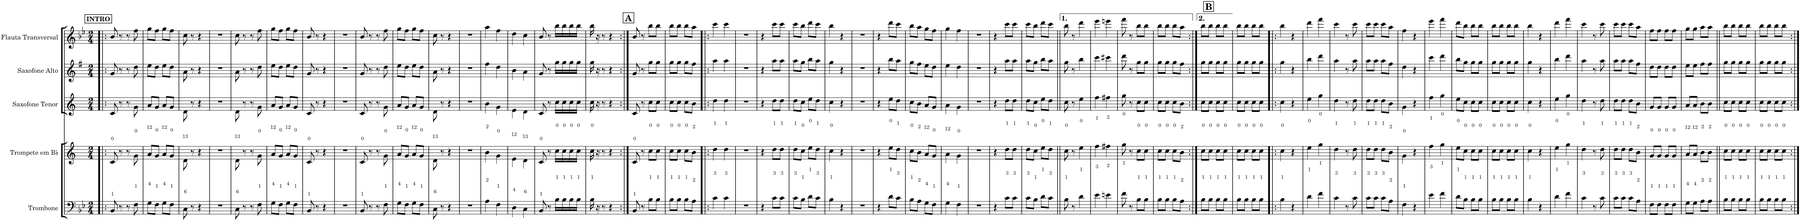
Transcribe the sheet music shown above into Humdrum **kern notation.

**kern	**kern	**kern	**kern	**kern
*part5	*part4	*part3	*part2	*part1
*staff5	*staff4	*staff3	*staff2	*staff1
*I"Trombone	*I"Trompete em Bb	*I"Saxofone Tenor	*I"Saxofone Alto	*I"Flauta Transversal
*I'Tbn.	*I'Tpt. em Bb	*I'Sax. Tn.	*	*I'Fl.
*clefF4	*clefG2	*clefG2	*clefG2	*clefG2
*	*Trd1c2	*Trd8c14	*Trd5c9	*
*k[b-e-]	*k[]	*k[]	*k[f#]	*k[b-e-]
*M2/4	*M2/4	*M2/4	*M2/4	*M2/4
!!LO:REH:place=s1:a:B:cj:t=INTRO
=1!|:	=1!|:	=1!|:	=1!|:	=1!|:
8BB-/	8c/	8c/	8g/	8b-/
8r	8r	8r	8r	8r
8r	8r	8r	8r	8r
8F\	8g\	8g\	8dd\	8ff\
=2	=2	=2	=2	=2
8G\L	8a/L	8a/L	8ee\L	8gg\L
8F\J	8g/J	8g/J	8dd\J	8ff\J
8G\L	8a/L	8a/L	8ee\L	8gg\L
8F\J	8g/J	8g/J	8dd\J	8ff\J
=3	=3	=3	=3	=3
8C\	8d\	8d\	8a\	8cc\
8r	8r	8r	8r	8r
4r	4r	4r	4r	4r
=4	=4	=4	=4	=4
2r	2r	2r	2r	2r
=5	=5	=5	=5	=5
8C\	8d\	8d\	8a\	8cc\
8r	8r	8r	8r	8r
8r	8r	8r	8r	8r
8F\	8g\	8g\	8dd\	8ff\
=6	=6	=6	=6	=6
8G\L	8a/L	8a/L	8ee\L	8gg\L
8F\J	8g/J	8g/J	8dd\J	8ff\J
8G\L	8a/L	8a/L	8ee\L	8gg\L
8F\J	8g/J	8g/J	8dd\J	8ff\J
=7	=7	=7	=7	=7
8BB-/	8c/	8c/	8g/	8b-/
8r	8r	8r	8r	8r
4r	4r	4r	4r	4r
=8	=8	=8	=8	=8
2r	2r	2r	2r	2r
=9	=9	=9	=9	=9
8BB-/	8c/	8c/	8g/	8b-/
8r	8r	8r	8r	8r
8r	8r	8r	8r	8r
8F\	8g\	8g\	8dd\	8ff\
=10	=10	=10	=10	=10
8G\L	8a/L	8a/L	8ee\L	8gg\L
8F\J	8g/J	8g/J	8dd\J	8ff\J
8G\L	8a/L	8a/L	8ee\L	8gg\L
8F\J	8g/J	8g/J	8dd\J	8ff\J
=11	=11	=11	=11	=11
8C\	8d\	8d\	8a\	8cc\
8r	8r	8r	8r	8r
4r	4r	4r	4r	4r
=12	=12	=12	=12	=12
2r	2r	2r	2r	2r
=13	=13	=13	=13	=13
4A\	4b\	4b\	4ff#\	4aa\
4F\	4g\	4g\	4dd\	4ff\
=14	=14	=14	=14	=14
4D\	4e\	4e\	4b\	4dd\
4C\	4d\	4d\	4a\	4cc\
=15	=15	=15	=15	=15
8BB-/	8c/	8c/	8g/	8b-/
8r	8r	8r	8r	8r
16B-\LL	16cc\LL	16cc\LL	16gg\LL	16bb-\LL
16B-\	16cc\	16cc\	16gg\	16bb-\
16B-\	16cc\	16cc\	16gg\	16bb-\
16B-\JJ	16cc\JJ	16cc\JJ	16gg\JJ	16bb-\JJ
=16	=16	=16	=16	=16
16B-\	16cc\	16cc\	16gg\	16bb-\
16r	16r	16r	16r	16r
8r	8r	8r	8r	8r
4r	4r	4r	4r	4r
!!LO:REH:place=s1:a:B:cj:fs=14:t=A
=17:|!	=17:|!	=17:|!	=17:|!	=17:|!
8BB-/	8c/	8c/	8g/	8b-/
8r	8r	8r	8r	8r
8B-\L	8cc\L	8cc\L	8gg\L	8bb-\L
8B-\J	8cc\J	8cc\J	8gg\J	8bb-\J
=18	=18	=18	=18	=18
8B-\L	8cc\L	8cc\L	8gg\L	8bb-\L
8B-\J	8cc\J	8cc\J	8gg\J	8bb-\J
8B-\L	8cc\L	8cc\L	8gg\L	8bb-\L
8A\J	8b\J	8b\J	8ff#\J	8aa\J
=19!|:	=19!|:	=19!|:	=19!|:	=19!|:
4c\	4dd\	4dd\	4aa\	4ccc\
4c\	4dd\	4dd\	4aa\	4ccc\
=20	=20	=20	=20	=20
2r	2r	2r	2r	2r
=21	=21	=21	=21	=21
4r	4r	4r	4r	4r
8c\L	8dd\L	8dd\L	8aa\L	8ccc\L
8c\J	8dd\J	8dd\J	8aa\J	8ccc\J
=22	=22	=22	=22	=22
8c\L	8dd\L	8dd\L	8aa\L	8ccc\L
8B-\J	8cc\J	8cc\J	8gg\J	8bb-\J
8d\L	8ee\L	8ee\L	8bb\L	8ddd\L
8c\J	8dd\J	8dd\J	8aa\J	8ccc\J
=23	=23	=23	=23	=23
4B-\	4cc\	4cc\	4gg\	4bb-\
4r	4r	4r	4r	4r
=24	=24	=24	=24	=24
2r	2r	2r	2r	2r
=25	=25	=25	=25	=25
4r	4r	4r	4r	4r
8d\L	8ee\L	8ee\L	8bb\L	8ddd\L
8c\J	8dd\J	8dd\J	8aa\J	8ccc\J
=26	=26	=26	=26	=26
8B-\L	8cc\L	8cc\L	8gg\L	8bb-\L
8A\J	8b\J	8b\J	8ff#\J	8aa\J
8G\L	8a/L	8a/L	8ee\L	8gg\L
8F\J	8g/J	8g/J	8dd\J	8ff\J
=27	=27	=27	=27	=27
4G\	4a\	4a\	4ee\	4gg\
4F\	4g\	4g\	4dd\	4ff\
=28	=28	=28	=28	=28
2r	2r	2r	2r	2r
=29	=29	=29	=29	=29
4r	4r	4r	4r	4r
8c\L	8dd\L	8dd\L	8aa\L	8ccc\L
8c\J	8dd\J	8dd\J	8aa\J	8ccc\J
=30	=30	=30	=30	=30
8c\L	8dd\L	8dd\L	8aa\L	8ccc\L
8B-\J	8cc\J	8cc\J	8gg\J	8bb-\J
8d\L	8ee\L	8ee\L	8bb\L	8ddd\L
8c\J	8dd\J	8dd\J	8aa\J	8ccc\J
=31||	=31||	=31||	=31||	=31||
8B-\	8cc\	8cc\	8gg\	8bb-\
8r	8r	8r	8r	8r
4d\	4ee\	4ee\	4bb\	4ddd\
=32	=32	=32	=32	=32
4e-\	4ff\	4ff\	4ccc\	4eee-\
4en\	4ff#X\	4ff#X\	4ccc#X\	4eeen\
=33	=33	=33	=33	=33
8f\	8gg\	8gg\	8ddd\	8fff\
8r	8r	8r	8r	8r
8B-\L	8cc\L	8cc\L	8gg\L	8bb-\L
8B-\J	8cc\J	8cc\J	8gg\J	8bb-\J
=34	=34	=34	=34	=34
8B-\L	8cc\L	8cc\L	8gg\L	8bb-\L
8B-\J	8cc\J	8cc\J	8gg\J	8bb-\J
8B-\L	8cc\L	8cc\L	8gg\L	8bb-\L
8A\J	8b\J	8b\J	8ff#\J	8aa\J
!!LO:REH:place=s1:a:B:cj:fs=14:t=B:qo=0.5
=35:|!	=35:|!	=35:|!	=35:|!	=35:|!
8B-\L	8cc\L	8cc\L	8gg\L	8bb-\L
8B-\J	8cc\J	8cc\J	8gg\J	8bb-\J
8B-\L	8cc\L	8cc\L	8gg\L	8bb-\L
8B-\J	8cc\J	8cc\J	8gg\J	8bb-\J
=36	=36	=36	=36	=36
8B-\L	8cc\L	8cc\L	8gg\L	8bb-\L
8B-\J	8cc\J	8cc\J	8gg\J	8bb-\J
8B-\L	8cc\L	8cc\L	8gg\L	8bb-\L
8B-\J	8cc\J	8cc\J	8gg\J	8bb-\J
=37!|:	=37!|:	=37!|:	=37!|:	=37!|:
4B-\	4cc\	4cc\	4gg\	4bb-\
4r	4r	4r	4r	4r
=38	=38	=38	=38	=38
4d\	4ee\	4ee\	4bb\	4ddd\
4f\	4gg\	4gg\	4ddd\	4fff\
=39	=39	=39	=39	=39
4c\	4dd\	4dd\	4aa\	4ccc\
8r	8r	8r	8r	8r
8c\	8dd\	8dd\	8aa\	8ccc\
=40	=40	=40	=40	=40
8c\L	8dd\L	8dd\L	8aa\L	8ccc\L
8c\J	8dd\J	8dd\J	8aa\J	8ccc\J
8c\L	8dd\L	8dd\L	8aa\L	8ccc\L
8A\J	8b\J	8b\J	8ff#\J	8aa\J
=41	=41	=41	=41	=41
4F\	4g\	4g\	4dd\	4ff\
4r	4r	4r	4r	4r
=42	=42	=42	=42	=42
4e-\	4ff\	4ff\	4ccc\	4eee-\
4f\	4gg\	4gg\	4ddd\	4fff\
=43	=43	=43	=43	=43
8d\L	8ee\L	8ee\L	8bb\L	8ddd\L
8B-\J	8cc\J	8cc\J	8gg\J	8bb-\J
8B-\L	8cc\L	8cc\L	8gg\L	8bb-\L
8B-\J	8cc\J	8cc\J	8gg\J	8bb-\J
=44	=44	=44	=44	=44
8B-\L	8cc\L	8cc\L	8gg\L	8bb-\L
8B-\J	8cc\J	8cc\J	8gg\J	8bb-\J
8B-\L	8cc\L	8cc\L	8gg\L	8bb-\L
8B-\J	8cc\J	8cc\J	8gg\J	8bb-\J
=45	=45	=45	=45	=45
4B-\	4cc\	4cc\	4gg\	4bb-\
4r	4r	4r	4r	4r
=46	=46	=46	=46	=46
4d\	4ee\	4ee\	4bb\	4ddd\
4f\	4gg\	4gg\	4ddd\	4fff\
=47	=47	=47	=47	=47
4c\	4dd\	4dd\	4aa\	4ccc\
8r	8r	8r	8r	8r
8c\	8dd\	8dd\	8aa\	8ccc\
=48	=48	=48	=48	=48
8c\L	8dd\L	8dd\L	8aa\L	8ccc\L
8c\J	8dd\J	8dd\J	8aa\J	8ccc\J
8c\L	8dd\L	8dd\L	8aa\L	8ccc\L
8A\J	8b\J	8b\J	8ff#\J	8aa\J
=49	=49	=49	=49	=49
8F\L	8g/L	8g/L	8dd\L	8ff\L
8F\J	8g/J	8g/J	8dd\J	8ff\J
8F\L	8g/L	8g/L	8dd\L	8ff\L
8F\J	8g/J	8g/J	8dd\J	8ff\J
=50	=50	=50	=50	=50
8G\L	8a/L	8a/L	8ee\L	8gg\L
8G\J	8a/J	8a/J	8ee\J	8gg\J
8A\L	8b\L	8b\L	8ff#\L	8aa\L
8A\J	8b\J	8b\J	8ff#\J	8aa\J
=51||	=51||	=51||	=51||	=51||
8B-\L	8cc\L	8cc\L	8gg\L	8bb-\L
8B-\J	8cc\J	8cc\J	8gg\J	8bb-\J
8B-\L	8cc\L	8cc\L	8gg\L	8bb-\L
8B-\J	8cc\J	8cc\J	8gg\J	8bb-\J
=52	=52	=52	=52	=52
8B-\L	8cc\L	8cc\L	8gg\L	8bb-\L
8B-\J	8cc\J	8cc\J	8gg\J	8bb-\J
8B-\L	8cc\L	8cc\L	8gg\L	8bb-\L
8B-\J	8cc\J	8cc\J	8gg\J	8bb-\J
=:|!	=:|!	=:|!	=:|!	=:|!
*-	*-	*-	*-	*-
